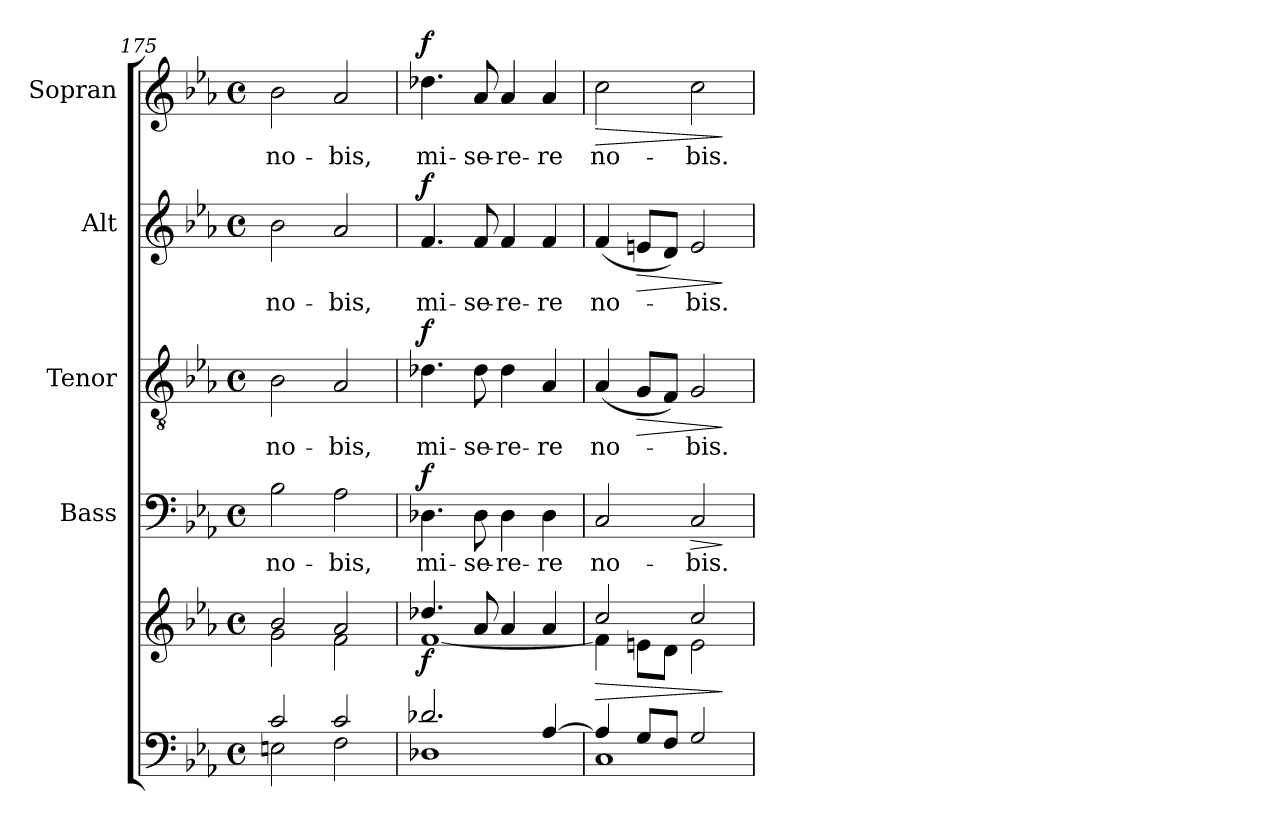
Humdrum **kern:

**kern	**kern	**dynam	**kern	**text	**dynam	**kern	**text	**dynam	**kern	**text	**dynam	**kern	**text	**dynam
*part5	*part5	*part5	*part4	*part4	*part4	*part3	*part3	*part3	*part2	*part2	*part2	*part1	*part1	*part1
*staff6	*staff5	*staff5/6	*staff4	*staff4	*staff4	*staff3	*staff3	*staff3	*staff2	*staff2	*staff2	*staff1	*staff1	*staff1
*	*	*	*I"Bass	*	*	*I"Tenor	*	*	*I"Alt	*	*	*I"Sopran	*	*
*	*	*	*I'B.	*	*	*I'T.	*	*	*I'A.	*	*	*I'S.	*	*
!!LO:LB:g=z
*clefF4	*clefG2	*	*clefF4	*	*	*clefGv2	*	*	*clefG2	*	*	*clefG2	*	*
*k[b-e-a-]	*k[b-e-a-]	*	*k[b-e-a-]	*	*	*k[b-e-a-]	*	*	*k[b-e-a-]	*	*	*k[b-e-a-]	*	*
*E-:	*E-:	*	*E-:	*	*	*E-:	*	*	*E-:	*	*	*E-:	*	*
*M4/4	*M4/4	*	*M4/4	*	*	*M4/4	*	*	*M4/4	*	*	*M4/4	*	*
*met(c)	*met(c)	*	*met(c)	*	*	*met(c)	*	*	*met(c)	*	*	*met(c)	*	*
=175	=175	=175	=175	=175	=175	=175	=175	=175	=175	=175	=175	=175	=175	=175
*^	*^	*	*	*	*	*	*	*	*	*	*	*	*	*
!	!	!	!	!	!	!LO:LY:b	!	!	!LO:LY:b	!	!	!LO:LY:b	!	!	!LO:LY:b	!
2c/	2En\	2b-/	2g\	.	2B-\	no-	.	2B-\	no-	.	2b-\	no-	.	2b-\	no-	.
!	!	!	!	!	!	!LO:LY:b	!	!	!LO:LY:b	!	!	!LO:LY:b	!	!	!LO:LY:b	!
2c/	2F\	2a-/	2f\	.	2A-\	-bis,	.	2A-/	-bis,	.	2a-/	-bis,	.	2a-/	-bis,	.
=176	=176	=176	=176	=176	=176	=176	=176	=176	=176	=176	=176	=176	=176	=176	=176	=176
!	!	!	!	!LO:DY:b	!	!LO:LY:b	!LO:DY:a	!	!LO:LY:b	!LO:DY:a	!	!LO:LY:b	!LO:DY:a	!	!LO:LY:b	!LO:DY:a
2.d-X/	1D-X	4.dd-X/	[<1f	f	4.D-X\	mi-	f	4.d-X\	mi-	f	4.f/	mi-	f	4.dd-X\	mi-	f
!	!	!	!	!	!	!LO:LY:b	!	!	!LO:LY:b	!	!	!LO:LY:b	!	!	!LO:LY:b	!
.	.	8a-/	.	.	8D-\	-se-	.	8d-\	-se-	.	8f/	-se-	.	8a-/	-se-	.
!	!	!	!	!	!	!LO:LY:b	!	!	!LO:LY:b	!	!	!LO:LY:b	!	!	!LO:LY:b	!
.	.	4a-/	.	.	4D-\	-re-	.	4d-\	-re-	.	4f/	-re-	.	4a-/	-re-	.
!	!	!	!	!	!	!LO:LY:b	!	!	!LO:LY:b	!	!	!LO:LY:b	!	!	!LO:LY:b	!
[>4A-/	.	4a-/	.	.	4D-\	-re	.	4A-/	-re	.	4f/	-re	.	4a-/	-re	.
=177	=177	=177	=177	=177	=177	=177	=177	=177	=177	=177	=177	=177	=177	=177	=177	=177
!	!	!	!	!LO:HP:b	!	!LO:LY:b	!	!	!LO:LY:b	!	!	!LO:LY:b	!	!	!LO:LY:b	!LO:HP:b
4A-/]	1C	2cc/	4f\]	>	2C/	no-	.	(<4A-/	no-	.	(<4f/	no-	.	2cc\	no-	>
!	!	!	!	!	!	!	!	!	!	!LO:HP:b	!	!	!LO:HP:b	!	!	!
8G/L	.	.	8en\L	.	.	.	.	8G/L	.	>	8en/L	.	>	.	.	.
8F/J	.	.	8d\J	.	.	.	.	8F/J)	.	.	8d/J)	.	.	.	.	.
!	!	!	!	!	!	!LO:LY:b	!LO:HP:b	!	!LO:LY:b	!	!	!LO:LY:b	!	!	!LO:LY:b	!
2G/	.	2cc/	2e\	.	2C/	-bis.	>	2G/	-bis.	.	2e/	-bis.	.	2cc\	-bis.	.
*v	*v	*	*	*	*	*	*	*	*	*	*	*	*	*	*	*
*	*v	*v	*	*	*	*	*	*	*	*	*	*	*	*	*
.	.	]	.	.	]	.	.	]	.	.	]	.	.	]
=	=	=	=	=	=	=	=	=	=	=	=	=	=	=
*-	*-	*-	*-	*-	*-	*-	*-	*-	*-	*-	*-	*-	*-	*-
